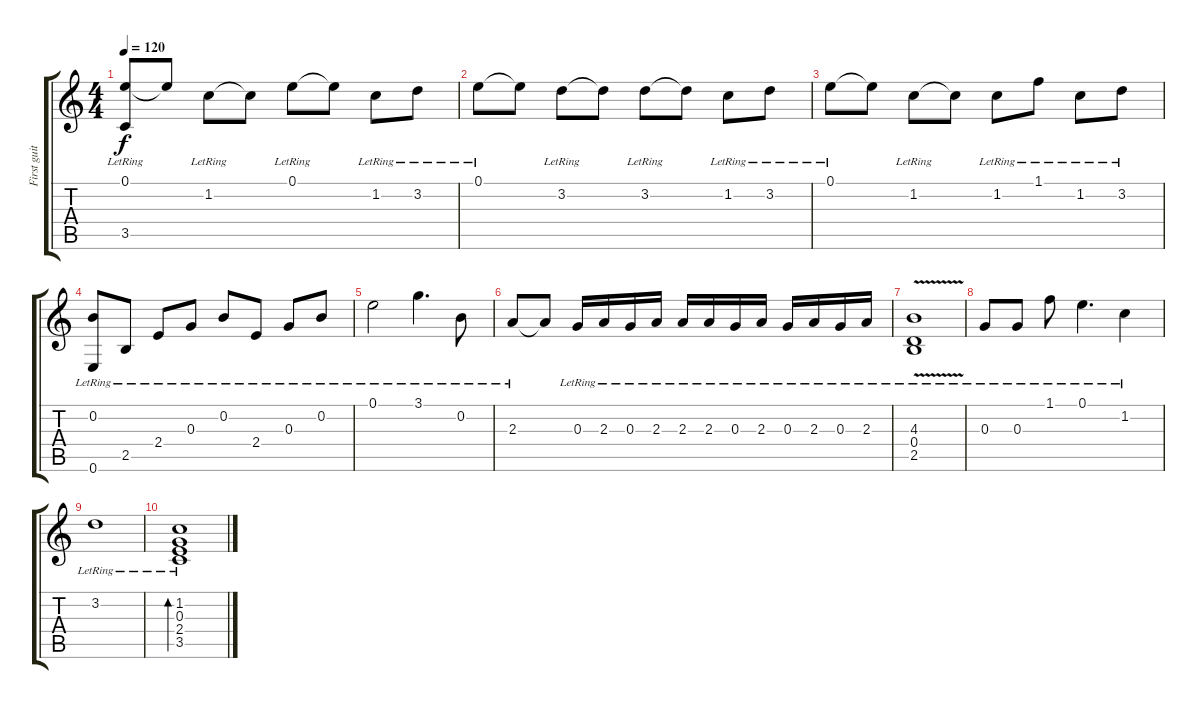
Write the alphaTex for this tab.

\track ("First guitar" "First guit") {instrument acousticguitarsteel}
\staff {score tabs}
\tuning (E4 B3 G3 D3 A2 E2) {hide}
\ts (4 4)
\tempo 120
\clef g2
\ks c
(0.1{lr} 3.5{lr}).8{dy f} 0.1{t}.8 1.2{lr}.8 1.2{t}.8 0.1{lr}.8 0.1{t}.8 1.2{lr}.8 3.2{lr}.8 |
0.1{lr}.8 0.1{t}.8 3.2{lr}.8 3.2{t}.8 3.2{lr}.8 3.2{t}.8 1.2{lr}.8 3.2{lr}.8 |
0.1{lr}.8 0.1{t}.8 1.2{lr}.8 1.2{t}.8 1.2{lr}.8 1.1{lr}.8 1.2{lr}.8 3.2{lr}.8 |
(0.2{lr} 0.6{lr}).8 2.5{lr}.8 2.4{lr}.8 0.3{lr}.8 0.2{lr}.8 2.4{lr}.8 0.3{lr}.8 0.2{lr}.8 |
0.1{lr}.2 3.1{lr}.4{d} 0.2{lr}.8 |
2.3{lr}.8 2.3{t}.8 0.3{lr}.16 2.3{lr}.16 0.3{lr}.16 2.3{lr}.16 2.3{lr}.16 2.3{lr}.16 0.3{lr}.16 2.3{lr}.16 0.3{lr}.16 2.3{lr}.16 0.3{lr}.16 2.3{lr}.16 |
(4.3{v lr} 0.4{lr} 2.5{lr}).1 |
0.3{lr}.8 0.3{lr}.8 1.1{lr}.8 0.1{lr}.4{d} 1.2{lr}.4 |
3.2{lr}.1 |
(1.2{lr} 0.3{lr} 2.4{lr} 3.5{lr}).1{bd 480}
